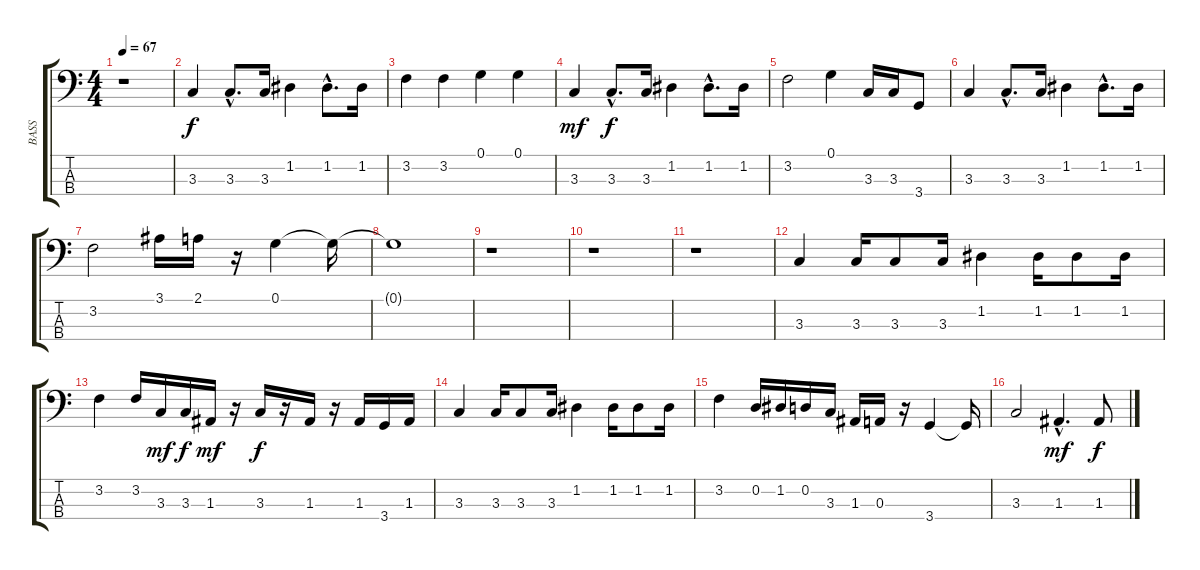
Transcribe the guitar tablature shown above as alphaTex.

\track ("BASS" "BASS") {instrument electricbassfinger}
\staff {score tabs}
\tuning (G2 D2 A1 E1) {hide}
\ts (4 4)
\tempo 67
\clef f4
\ks c
r.1{dy f} |
3.3.4 3.3{hac}.8{d} 3.3.16 1.2.4 1.2{hac}.8{d} 1.2.16 |
3.2.4 3.2.4 0.1.4 0.1.4 |
3.3.4{dy mf} 3.3{hac}.8{d dy f} 3.3.16 1.2.4 1.2{hac}.8{d} 1.2.16 |
3.2.2 0.1.4 3.3.16 3.3.16 3.4.8 |
3.3.4 3.3{hac}.8{d} 3.3.16 1.2.4 1.2{hac}.8{d} 1.2.16 |
3.2.2 3.1.16 2.1.16 r.16 0.1.4 0.1{t}.16 |
0.1{t}.1 |
r.1 |
r.1 |
r.1 |
3.3.4 3.3.16 3.3.8 3.3.16 1.2.4 1.2.16 1.2.8 1.2.16 |
3.2.4 3.2.16 3.3.16{dy mf} 3.3.16{dy f} 1.3.16{dy mf} r.16 3.3.16{dy f} r.16 1.3.16 r.16 1.3.16 3.4.16 1.3.16 |
3.3.4 3.3.16 3.3.8 3.3.16 1.2.4 1.2.16 1.2.8 1.2.16 |
3.2.4 0.2.16 1.2.16 0.2.16 3.3.16 1.3.16 0.3.16 r.16 3.4.4 3.4{t}.16 |
3.3.2 1.3{hac}.4{d dy mf} 1.3.8{dy f}
